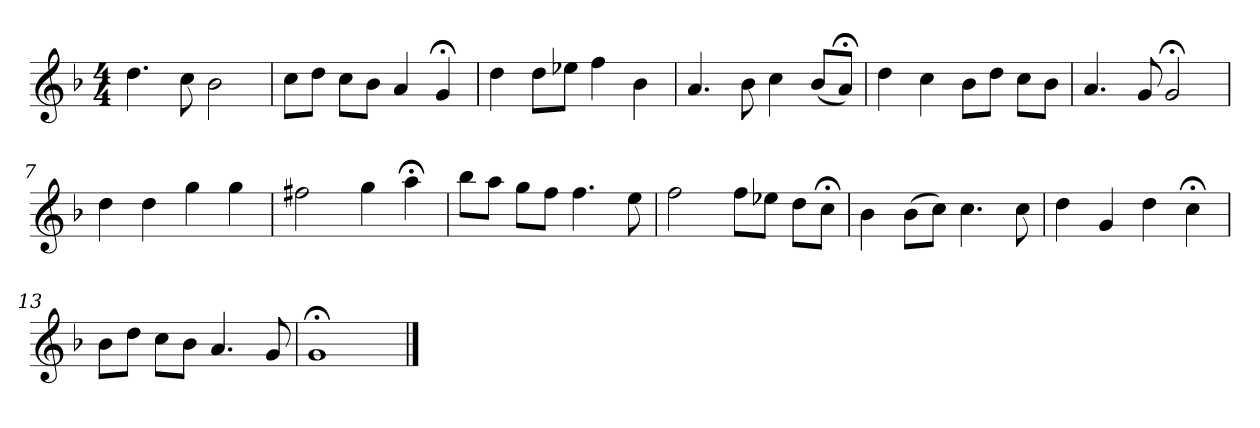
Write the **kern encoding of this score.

**kern
*part1
*staff1
*k[b-]
*G:dor
*M4/4
*MM120
=1
4.dd
8cc
2b-
=2
8ccL
8ddJ
8ccL
8b-J
4a
4g;<
=3
4dd
8ddL
8ee-XJ
4ff
4b-
=4
4.a
8b-
4cc
(8b-L
8a;<J)
=5
4dd
4cc
8b-L
8ddJ
8ccL
8b-J
=6
4.a
8g
2g;<
=7
4dd
4dd
4gg
4gg
=8
2ff#X
4gg
4aa;<
=9
8bb-L
8aaJ
8ggL
8ffJ
4.ff
8ee
=10
2ff
8ffL
8ee-XJ
8ddL
8cc;<J
=11
4b-
(8b-L
8ccJ)
4.cc
8cc
=12
4dd
4g
4dd
4cc;<
=13
8b-L
8ddJ
8ccL
8b-J
4.a
8g
=14
1g;<
==
*-
